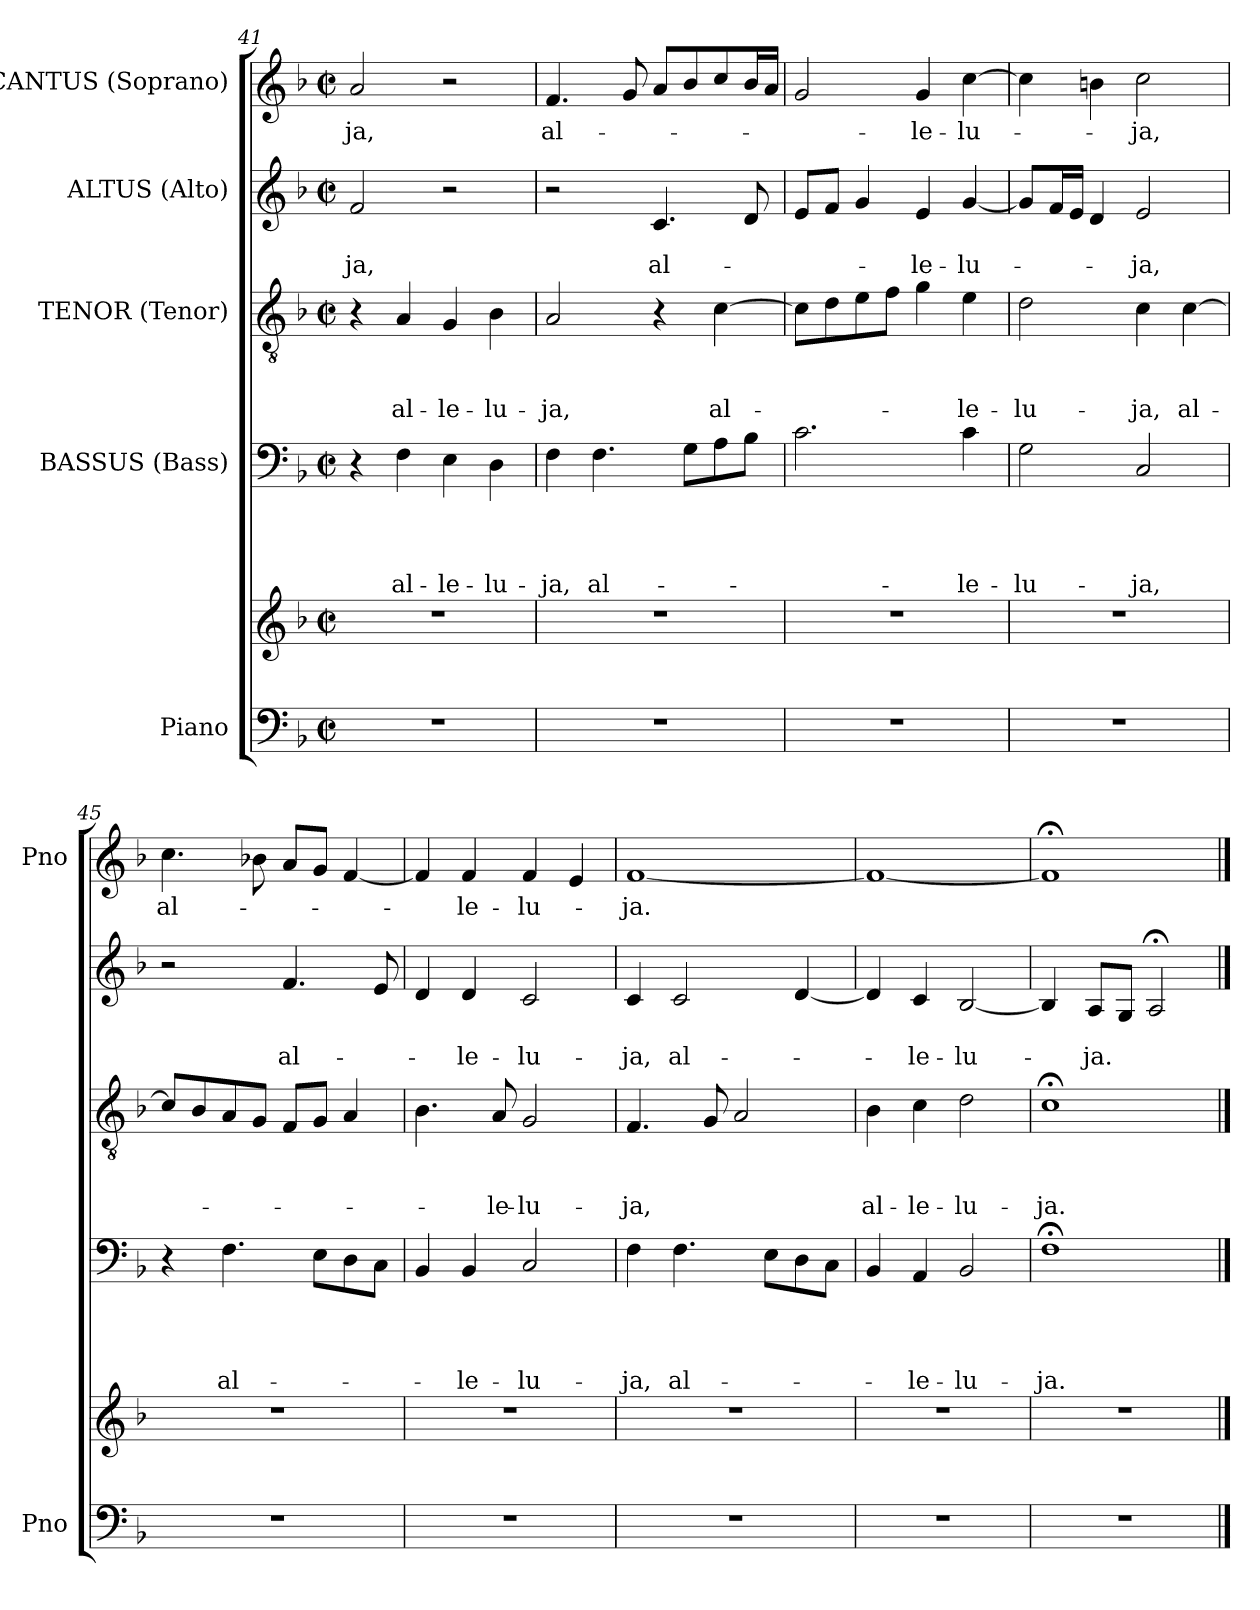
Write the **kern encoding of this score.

**kern	**kern	**kern	**text	**text	**text	**text	**kern	**text	**text	**text	**kern	**text	**text	**kern	**text
*part5	*part5	*part4	*part4	*part4	*part4	*part4	*part3	*part3	*part3	*part3	*part2	*part2	*part2	*part1	*part1
*staff6	*staff5	*staff4	*staff4	*staff4	*staff4	*staff4	*staff3	*staff3	*staff3	*staff3	*staff2	*staff2	*staff2	*staff1	*staff1
*I"Piano	*	*I"BASSUS (Bass)	*	*	*	*	*I"TENOR (Tenor)	*	*	*	*I"ALTUS (Alto)	*	*	*I"CANTUS (Soprano)	*
*I'Pno	*	*	*	*	*	*	*	*	*	*	*	*	*	*I'Pno	*
*clefF4	*clefG2	*clefF4	*	*	*	*	*clefGv2	*	*	*	*clefG2	*	*	*clefG2	*
*k[b-]	*k[b-]	*k[b-]	*	*	*	*	*k[b-]	*	*	*	*k[b-]	*	*	*k[b-]	*
*F:	*F:	*F:	*	*	*	*	*F:	*	*	*	*F:	*	*	*F:	*
*M2/2	*M2/2	*M2/2	*	*	*	*	*M2/2	*	*	*	*M2/2	*	*	*M2/2	*
*met(c|)	*met(c|)	*met(c|)	*	*	*	*	*met(c|)	*	*	*	*met(c|)	*	*	*met(c|)	*
=41	=41	=41	=41	=41	=41	=41	=41	=41	=41	=41	=41	=41	=41	=41	=41
1r	1r	4r	.	.	.	.	4r	.	.	.	2f/	.	-ja,	2a/	-ja,
.	.	4F\	.	.	.	al-	4A/	.	.	al-	.	.	.	.	.
.	.	4E\	.	.	.	-le-	4G/	.	.	-le-	2r	.	.	2r	.
.	.	4D\	.	.	.	-lu-	4B-\	.	.	-lu-	.	.	.	.	.
=42	=42	=42	=42	=42	=42	=42	=42	=42	=42	=42	=42	=42	=42	=42	=42
1r	1r	4F\	.	.	.	-ja,	2A/	.	.	-ja,	2r	.	.	4.f/	al-
.	.	4.F\	.	.	.	al-	.	.	.	.	.	.	.	.	.
.	.	.	.	.	.	.	.	.	.	.	.	.	.	8g/	.
.	.	.	.	.	.	.	4r	.	.	.	4.c/	.	al-	8a/L	.
.	.	8G\L	.	.	.	.	.	.	.	.	.	.	.	8b-/	.
.	.	8A\	.	.	.	.	[4c\	.	.	al-	.	.	.	8cc/	.
.	.	8B-\J	.	.	.	.	.	.	.	.	8d/	.	.	16b-/L	.
.	.	.	.	.	.	.	.	.	.	.	.	.	.	16a/JJ	.
!!LO:LB:g=z
=43	=43	=43	=43	=43	=43	=43	=43	=43	=43	=43	=43	=43	=43	=43	=43
1r	1r	2.c\	.	.	.	-­-	8c\L]	.	.	-­-	8e/L	.	-­-	2g/	-­-
.	.	.	.	.	.	.	8d\	.	.	.	8f/J	.	.	.	.
.	.	.	.	.	.	.	8e\	.	.	.	4g/	.	.	.	.
.	.	.	.	.	.	.	8f\J	.	.	.	.	.	.	.	.
.	.	.	.	.	.	.	4g\	.	.	.	4e/	.	-le-	4g/	-le-
.	.	4c\	.	.	.	-le-	4e\	.	.	-le-	[4g/	.	-lu-	[4cc\	-lu-
=44	=44	=44	=44	=44	=44	=44	=44	=44	=44	=44	=44	=44	=44	=44	=44
1r	1r	2G\	.	.	.	-lu-	2d\	.	.	-lu-	8g/L]	.	.	4cc\]	.
.	.	.	.	.	.	.	.	.	.	.	16f/L	.	.	.	.
.	.	.	.	.	.	.	.	.	.	.	16e/JJ	.	.	.	.
.	.	.	.	.	.	.	.	.	.	.	4d/	.	.	4bn\	.
.	.	2C/	.	.	.	-ja,	4c\	.	.	-ja,	2e/	.	-ja,	2cc\	-ja,
.	.	.	.	.	.	.	[4c\	.	.	al-	.	.	.	.	.
=45	=45	=45	=45	=45	=45	=45	=45	=45	=45	=45	=45	=45	=45	=45	=45
1r	1r	4r	.	.	.	.	8c/L]	.	.	.	2r	.	.	4.cc\	al-
.	.	.	.	.	.	.	8B-/	.	.	.	.	.	.	.	.
.	.	4.F\	.	.	.	al-	8A/	.	.	.	.	.	.	.	.
.	.	.	.	.	.	.	8G/J	.	.	.	.	.	.	8b-X\	.
.	.	.	.	.	.	.	8F/L	.	.	.	4.f/	.	al-	8a/L	.
.	.	8E\L	.	.	.	.	8G/J	.	.	.	.	.	.	8g/J	.
.	.	8D\	.	.	.	.	4A/	.	.	.	.	.	.	[4f/	.
.	.	8C\J	.	.	.	.	.	.	.	.	8e/	.	.	.	.
=46	=46	=46	=46	=46	=46	=46	=46	=46	=46	=46	=46	=46	=46	=46	=46
1r	1r	4BB-/	.	.	.	.	4.B-\	.	.	.	4d/	.	.	4f/]	.
.	.	4BB-/	.	.	.	-le-	.	.	.	.	4d/	.	-le-	4f/	-le-
.	.	.	.	.	.	.	8A/	.	.	-le-	.	.	.	.	.
.	.	2C/	.	.	.	-lu-	2G/	.	.	-lu-	2c/	.	-lu-	4f/	-lu-
.	.	.	.	.	.	.	.	.	.	.	.	.	.	4e/	.
=47	=47	=47	=47	=47	=47	=47	=47	=47	=47	=47	=47	=47	=47	=47	=47
1r	1r	4F\	.	.	.	-ja,	4.F/	.	.	-ja,	4c/	.	-ja,	[1f	-ja.
.	.	4.F\	.	.	.	al-	.	.	.	.	2c/	.	al-	.	.
.	.	.	.	.	.	.	8G/	.	.	.	.	.	.	.	.
.	.	.	.	.	.	.	2A/	.	.	.	.	.	.	.	.
.	.	8E\L	.	.	.	.	.	.	.	.	.	.	.	.	.
.	.	8D\	.	.	.	.	.	.	.	.	[4d/	.	.	.	.
.	.	8C\J	.	.	.	.	.	.	.	.	.	.	.	.	.
=48	=48	=48	=48	=48	=48	=48	=48	=48	=48	=48	=48	=48	=48	=48	=48
1r	1r	4BB-/	.	.	.	.	4B-\	.	.	al-	4d/]	.	.	1f_	.
.	.	4AA/	.	.	.	-le-	4c\	.	.	-le-	4c/	.	-le-	.	.
.	.	2BB-/	.	.	.	-lu-	2d\	.	.	-lu-	[2B-/	.	-lu-	.	.
=49	=49	=49	=49	=49	=49	=49	=49	=49	=49	=49	=49	=49	=49	=49	=49
1r	1r	1F;<	.	.	.	-ja.	1c;<	.	.	-ja.	4B-/]	.	.	1f;<]	.
.	.	.	.	.	.	.	.	.	.	.	8A/L	.	-ja.	.	.
.	.	.	.	.	.	.	.	.	.	.	8G/J	.	.	.	.
.	.	.	.	.	.	.	.	.	.	.	2A;</	.	.	.	.
==	==	==	==	==	==	==	==	==	==	==	==	==	==	==	==
*-	*-	*-	*-	*-	*-	*-	*-	*-	*-	*-	*-	*-	*-	*-	*-
